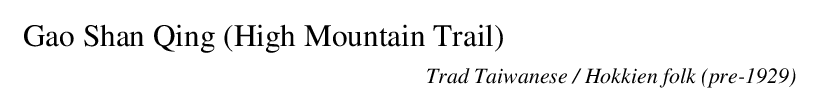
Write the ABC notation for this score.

X:1
T:Gao Shan Qing (High Mountain Trail)
C:Trad Taiwanese / Hokkien folk (pre-1929)
M:4/4
L:1/8
Q:1/4=80
K:D
D4 E2 G2 | A4 B4 | d4 e2 d2 | B4 A4 |
G4 A2 B2 | d4 e4 | d2 B2 A2 G2 | D8 |
d4 e2 g2 | a4 b4 | a4 g2 e2 | d8 |
B4 A2 G2 | E4 D4 | G4 A2 B2 | D8 |]
